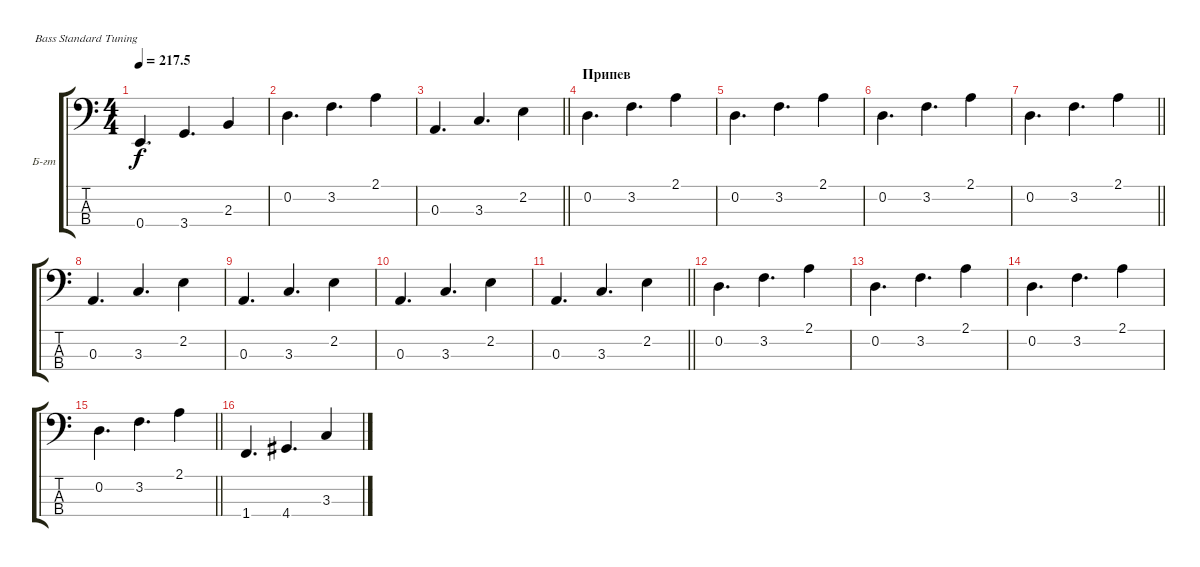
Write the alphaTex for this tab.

\bracketExtendMode groupsimilarinstruments
\firstSystemTrackNameOrientation horizontal
\otherSystemsTrackNameOrientation horizontal
\track ("Бас-гитара" "Б-гт") {instrument electricbassfinger}
\staff {score tabs}
\tuning (G2 D2 A1 E1)
\ts (4 4)
\tempo
217.5
\accidentals auto
\clef f4
\ottava regular
\simile none
\ks c
0.4.4{d dy f} 3.4.4{d} 2.3.4 |
0.2.4{d} 3.2.4{d} 2.1.4 |
\barLineRight lightlight
0.3.4{d} 3.3.4{d} 2.2.4 |
\section ("" "Припев")
0.2.4{d} 3.2.4{d} 2.1.4 |
0.2.4{d} 3.2.4{d} 2.1.4 |
0.2.4{d} 3.2.4{d} 2.1.4 |
\barLineRight lightlight
0.2.4{d} 3.2.4{d} 2.1.4 |
0.3.4{d} 3.3.4{d} 2.2.4 |
0.3.4{d} 3.3.4{d} 2.2.4 |
0.3.4{d} 3.3.4{d} 2.2.4 |
\barLineRight lightlight
0.3.4{d} 3.3.4{d} 2.2.4 |
0.2.4{d} 3.2.4{d} 2.1.4 |
0.2.4{d} 3.2.4{d} 2.1.4 |
0.2.4{d} 3.2.4{d} 2.1.4 |
\barLineRight lightlight
0.2.4{d} 3.2.4{d} 2.1.4 |
1.4.4{d} 4.4.4{d} 3.3.4
